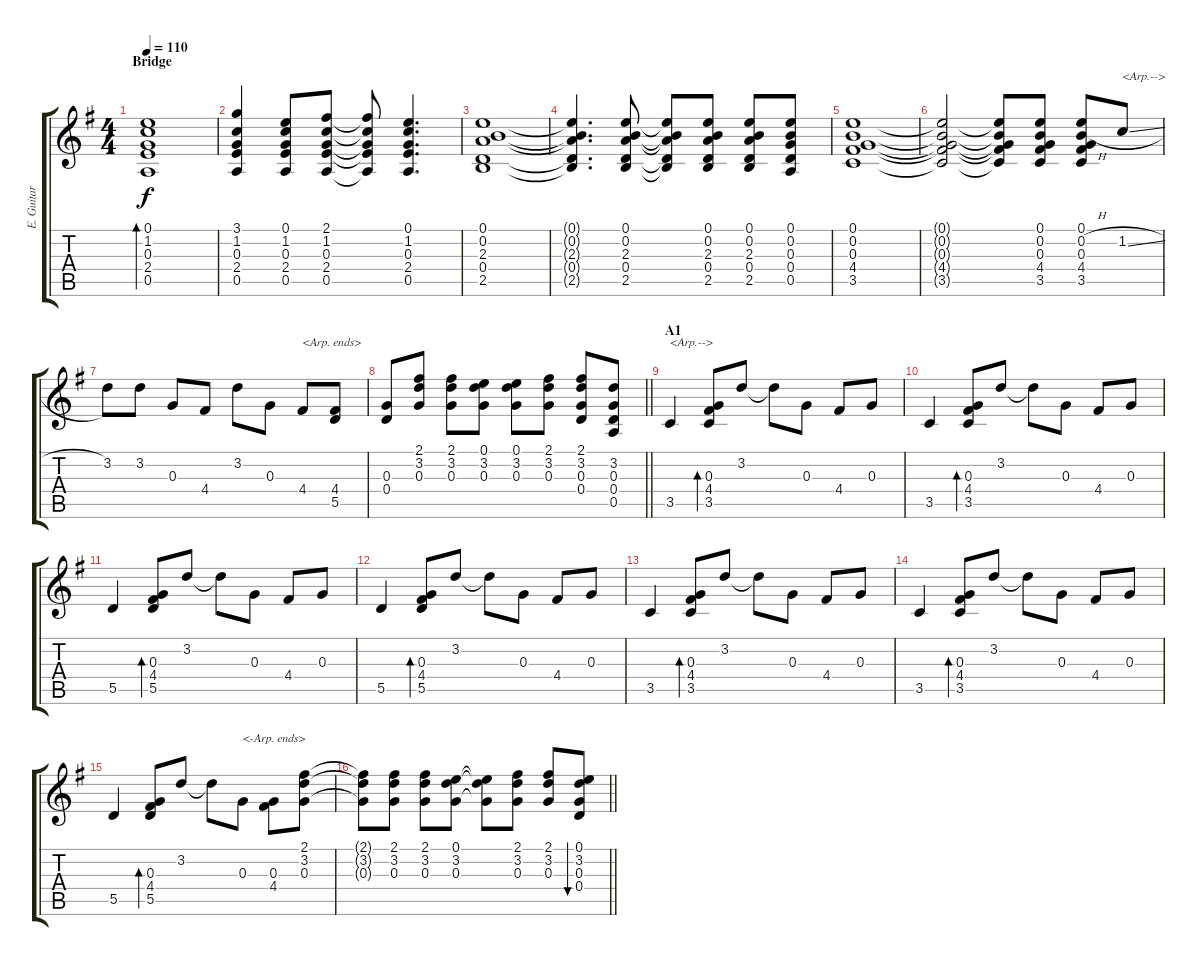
\track ("E. Guitar I" "E. Guitar ") {instrument overdrivenguitar}
\staff {score tabs}
\tuning (E4 B3 G3 D3 A2 E2) {hide}
\ts (4 4)
\section ("" "Bridge")
\tempo 110
\clef g2
\ks g
(0.1 1.2 0.3 2.4 0.5).1{bd 240 dy f} |
(3.1 1.2 0.3 2.4 0.5).4 (0.1 1.2 0.3 2.4 0.5).8 (2.1 1.2 0.3 2.4 0.5).8 (2.1{t} 1.2{t} 0.3{t} 2.4{t} 0.5{t}).8 (0.1 1.2 0.3 2.4 0.5).4{d} |
(0.1 0.2 2.3 0.4 2.5).1 |
(0.1{t} 0.2{t} 2.3{t} 0.4{t} 2.5{t}).4{d} (0.1 0.2 2.3 0.4 2.5).8 (0.1{t} 0.2{t} 2.3{t} 0.4{t} 2.5{t}).8 (0.1 0.2 2.3 0.4 2.5).8 (0.1 0.2 2.3 0.4 2.5).8 (0.1 0.2 0.3 0.4 0.5).8 |
(0.1 0.2 0.3 4.4 3.5).1 |
(0.1{t} 0.2{t} 0.3{t} 4.4{t} 3.5{t}).2 (0.1{t} 0.2{t} 0.3{t} 4.4{t} 3.5{t}).8 (0.1 0.2 0.3 4.4 3.5).8 (0.1 0.2{h} 0.3 4.4 3.5).8 1.2{sl}.8{txt "<Arp.-->"} |
3.2.8 3.2.8 0.3.8 4.4.8 3.2.8 0.3.8 4.4.8{txt "<Arp. ends>"} (4.4 5.5).8 |
\barLineRight lightlight
(0.3 0.4).8 (2.1 3.2 0.3).8 (2.1 3.2 0.3).8 (0.1 3.2 0.3).8 (0.1 3.2 0.3).8 (2.1 3.2 0.3).8 (2.1 3.2 0.3 0.4).8 (3.2 0.3 0.4 0.5).8 |
\section ("" "A1")
3.5.4{txt "<Arp.-->"} (0.3 4.4 3.5).8{bd 240} 3.2.8 3.2{t}.8 0.3.8 4.4.8 0.3.8 |
3.5.4 (0.3 4.4 3.5).8{bd 240} 3.2.8 3.2{t}.8 0.3.8 4.4.8 0.3.8 |
5.5.4 (0.3 4.4 5.5).8{bd 240} 3.2.8 3.2{t}.8 0.3.8 4.4.8 0.3.8 |
5.5.4 (0.3 4.4 5.5).8{bd 240} 3.2.8 3.2{t}.8 0.3.8 4.4.8 0.3.8 |
3.5.4 (0.3 4.4 3.5).8{bd 240} 3.2.8 3.2{t}.8 0.3.8 4.4.8 0.3.8 |
3.5.4 (0.3 4.4 3.5).8{bd 240} 3.2.8 3.2{t}.8 0.3.8 4.4.8 0.3.8 |
5.5.4 (0.3 4.4 5.5).8{bd 240} 3.2.8 3.2{t}.8 0.3.8{txt "<-Arp. ends>"} (0.3 4.4).8 (2.1 3.2 0.3).8 |
\barLineRight lightlight
(2.1{t} 3.2{t} 0.3{t}).8 (2.1 3.2 0.3).8 (2.1 3.2 0.3).8 (0.1 3.2 0.3).8 (0.1{t} 3.2{t} 0.3{t}).8 (2.1 3.2 0.3).8 (2.1 3.2 0.3).8 (0.1 3.2 0.3 0.4).8{bu 240}
